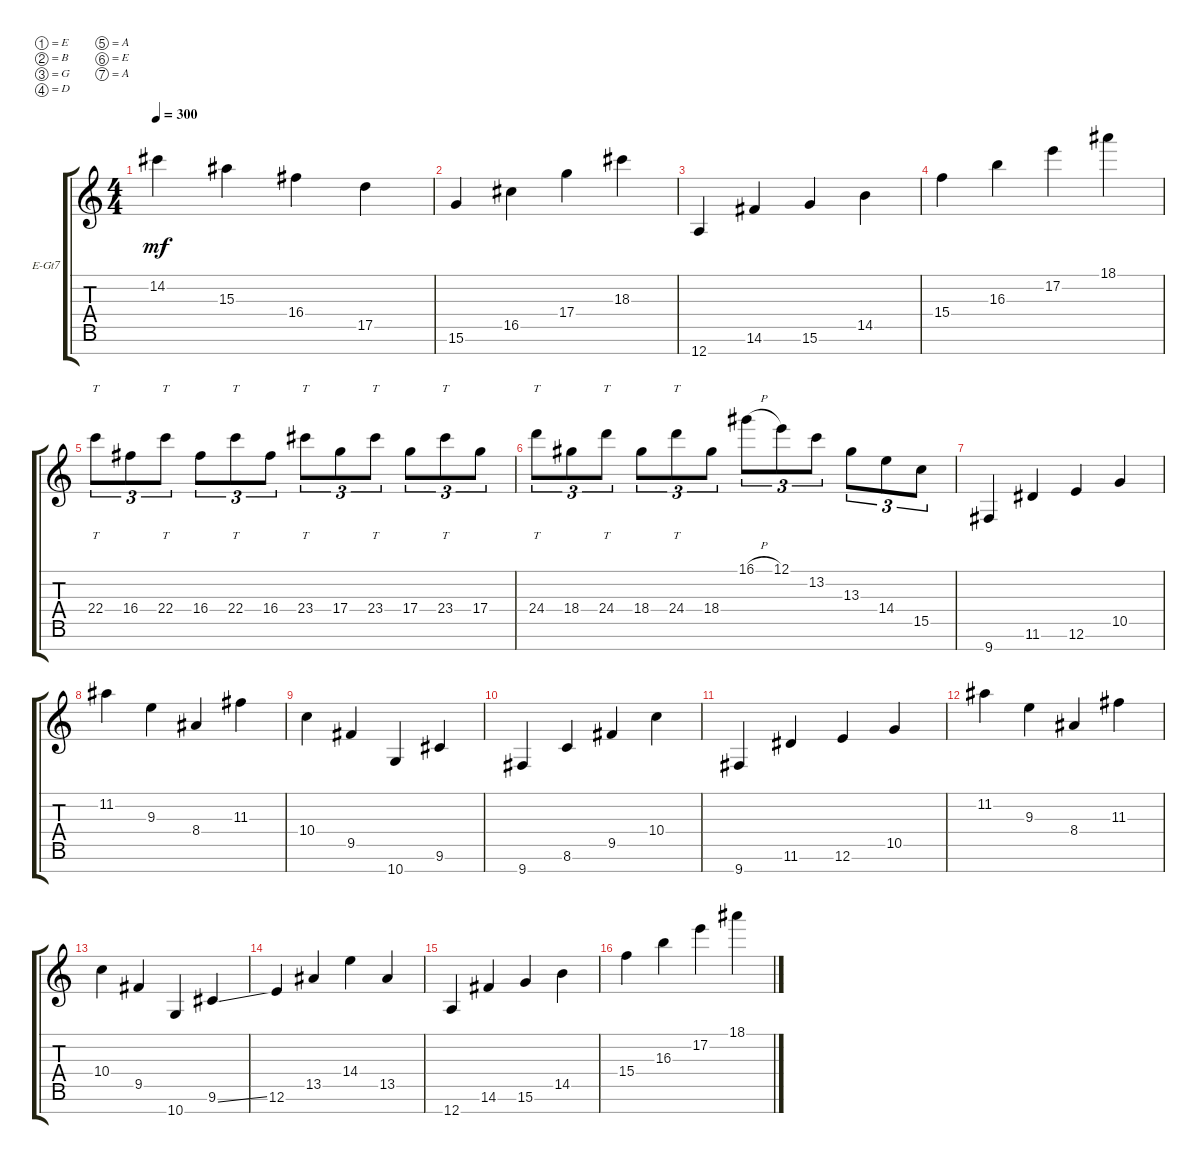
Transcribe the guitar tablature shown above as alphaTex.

\defaultSystemsLayout 4
\bracketExtendMode groupsimilarinstruments
\firstSystemTrackNameOrientation horizontal
\otherSystemsTrackNameOrientation horizontal
\track ("Electric Guitar" "E-Gt7") {instrument distortionguitar}
\staff {score tabs}
\tuning (E4 B3 G3 D3 A2 E2 A1)
\ts (4 4)
\tempo 300
\clef g2
\ks c
14.2.4{dy mf} 15.3.4 16.4.4 17.5.4 |
15.6.4 16.5.4 17.4.4 18.3.4 |
12.7.4 14.6.4 15.6.4 14.5.4 |
15.4.4 16.3.4 17.2.4 18.1.4 |
22.4.8{tt tu (3 2)} 16.4.8{tu (3 2)} 22.4.8{tt tu (3 2)} 16.4.8{tu (3 2)} 22.4.8{tt tu (3 2)} 16.4.8{tu (3 2)} 23.4.8{tt tu (3 2)} 17.4.8{tu (3 2)} 23.4.8{tt tu (3 2)} 17.4.8{tu (3 2)} 23.4.8{tt tu (3 2)} 17.4.8{tu (3 2)} |
24.4.8{tt tu (3 2)} 18.4.8{tu (3 2)} 24.4.8{tt tu (3 2)} 18.4.8{tu (3 2)} 24.4.8{tt tu (3 2)} 18.4.8{tu (3 2)} 16.1{h}.8{tu (3 2)} 12.1.8{tu (3 2)} 13.2.8{tu (3 2)} 13.3.8{tu (3 2)} 14.4.8{tu (3 2)} 15.5.8{tu (3 2)} |
9.7.4 11.6.4 12.6.4 10.5.4 |
11.2.4 9.3.4 8.4.4 11.3.4 |
10.4.4 9.5.4 10.7.4 9.6.4 |
9.7.4 8.6.4 9.5.4 10.4.4 |
9.7.4 11.6.4 12.6.4 10.5.4 |
11.2.4 9.3.4 8.4.4 11.3.4 |
10.4.4 9.5.4 10.7.4 9.6{ss}.4 |
12.6.4 13.5.4 14.4.4 13.5.4 |
12.7.4 14.6.4 15.6.4 14.5.4 |
15.4.4 16.3.4 17.2.4 18.1.4
